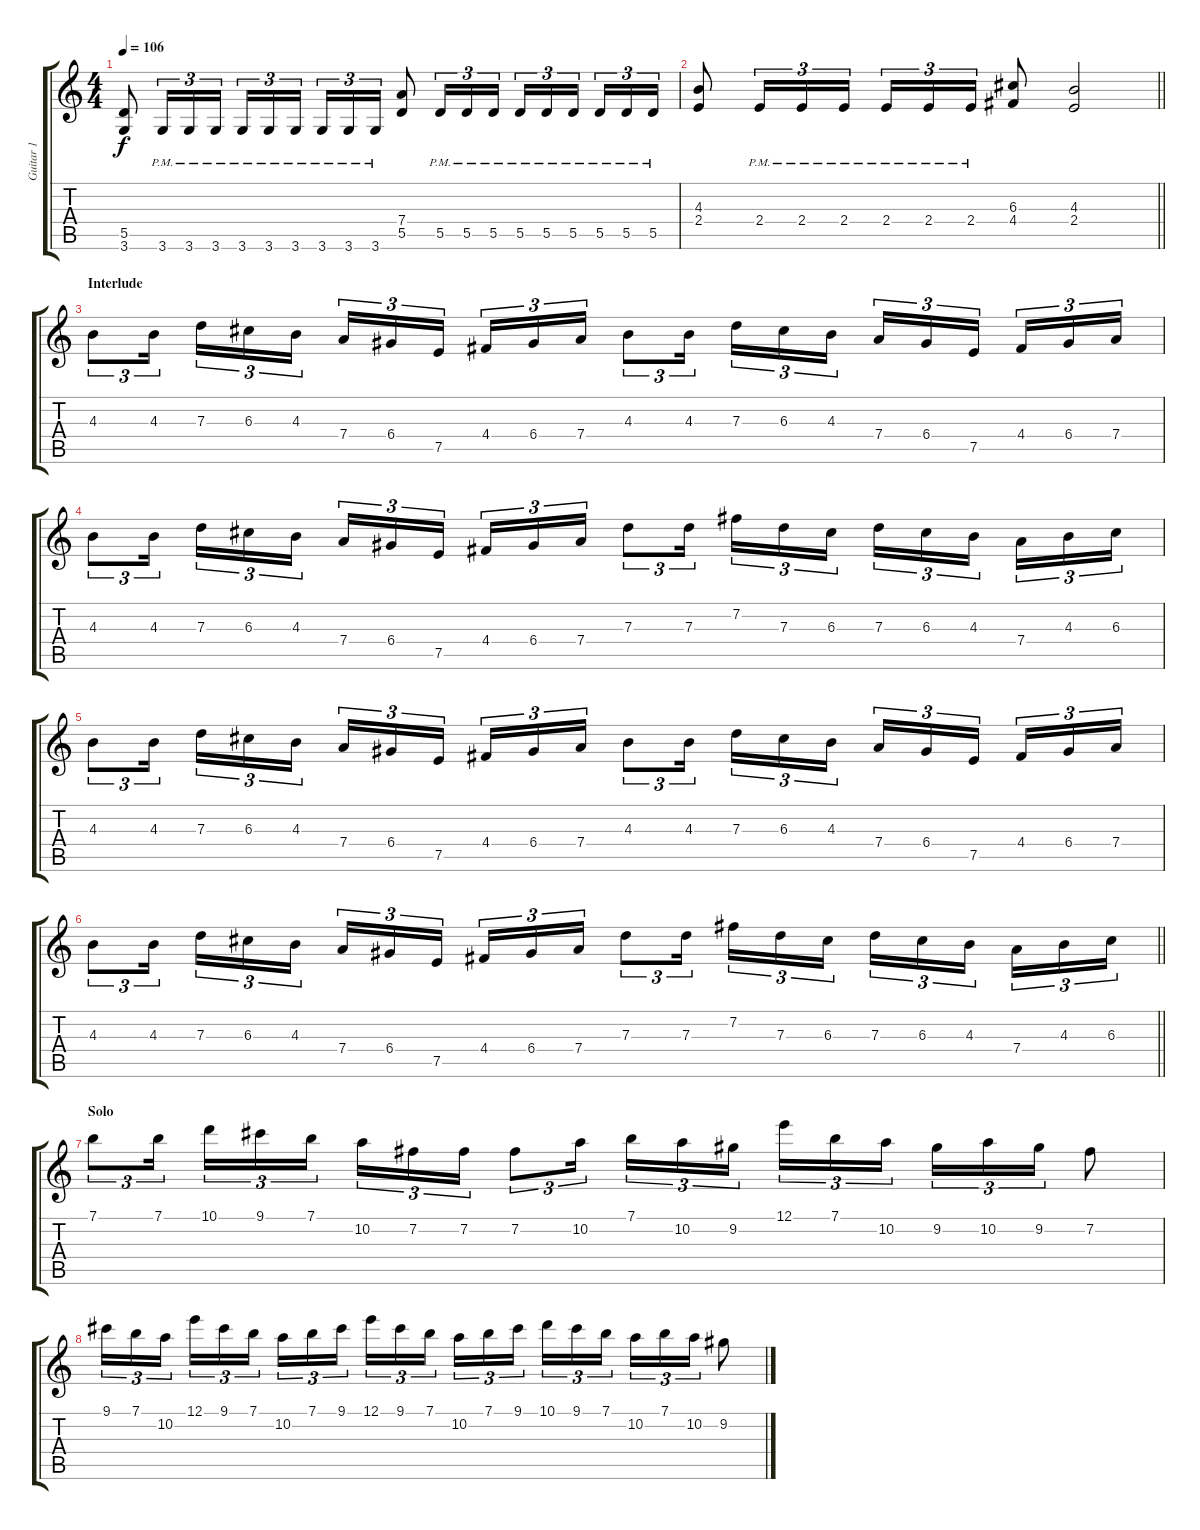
\track ("Guitar 1" "Guitar 1") {instrument distortionguitar}
\staff {score tabs}
\tuning (E4 B3 G3 D3 A2 E2) {hide}
\ts (4 4)
\tempo 106
\clef g2
\ks c
(5.5 3.6).8{dy f} 3.6{pm}.16{tu (3 2)} 3.6{pm}.16{tu (3 2)} 3.6{pm}.16{tu (3 2)} 3.6{pm}.16{tu (3 2)} 3.6{pm}.16{tu (3 2)} 3.6{pm}.16{tu (3 2)} 3.6{pm}.16{tu (3 2)} 3.6{pm}.16{tu (3 2)} 3.6{pm}.16{tu (3 2)} (7.4 5.5).8 5.5{pm}.16{tu (3 2)} 5.5{pm}.16{tu (3 2)} 5.5{pm}.16{tu (3 2)} 5.5{pm}.16{tu (3 2)} 5.5{pm}.16{tu (3 2)} 5.5{pm}.16{tu (3 2)} 5.5{pm}.16{tu (3 2)} 5.5{pm}.16{tu (3 2)} 5.5{pm}.16{tu (3 2)} |
\barLineRight lightlight
(4.3 2.4).8 2.4{pm}.16{tu (3 2)} 2.4{pm}.16{tu (3 2)} 2.4{pm}.16{tu (3 2)} 2.4{pm}.16{tu (3 2)} 2.4{pm}.16{tu (3 2)} 2.4{pm}.16{tu (3 2)} (6.3 4.4).8 (4.3 2.4).2 |
\section ("" "Interlude")
4.3.8{tu (3 2)} 4.3.16{tu (3 2)} 7.3.16{tu (3 2)} 6.3.16{tu (3 2)} 4.3.16{tu (3 2)} 7.4.16{tu (3 2)} 6.4.16{tu (3 2)} 7.5.16{tu (3 2)} 4.4.16{tu (3 2)} 6.4.16{tu (3 2)} 7.4.16{tu (3 2)} 4.3.8{tu (3 2)} 4.3.16{tu (3 2)} 7.3.16{tu (3 2)} 6.3.16{tu (3 2)} 4.3.16{tu (3 2)} 7.4.16{tu (3 2)} 6.4.16{tu (3 2)} 7.5.16{tu (3 2)} 4.4.16{tu (3 2)} 6.4.16{tu (3 2)} 7.4.16{tu (3 2)} |
4.3.8{tu (3 2)} 4.3.16{tu (3 2)} 7.3.16{tu (3 2)} 6.3.16{tu (3 2)} 4.3.16{tu (3 2)} 7.4.16{tu (3 2)} 6.4.16{tu (3 2)} 7.5.16{tu (3 2)} 4.4.16{tu (3 2)} 6.4.16{tu (3 2)} 7.4.16{tu (3 2)} 7.3.8{tu (3 2)} 7.3.16{tu (3 2)} 7.2.16{tu (3 2)} 7.3.16{tu (3 2)} 6.3.16{tu (3 2)} 7.3.16{tu (3 2)} 6.3.16{tu (3 2)} 4.3.16{tu (3 2)} 7.4.16{tu (3 2)} 4.3.16{tu (3 2)} 6.3.16{tu (3 2)} |
4.3.8{tu (3 2)} 4.3.16{tu (3 2)} 7.3.16{tu (3 2)} 6.3.16{tu (3 2)} 4.3.16{tu (3 2)} 7.4.16{tu (3 2)} 6.4.16{tu (3 2)} 7.5.16{tu (3 2)} 4.4.16{tu (3 2)} 6.4.16{tu (3 2)} 7.4.16{tu (3 2)} 4.3.8{tu (3 2)} 4.3.16{tu (3 2)} 7.3.16{tu (3 2)} 6.3.16{tu (3 2)} 4.3.16{tu (3 2)} 7.4.16{tu (3 2)} 6.4.16{tu (3 2)} 7.5.16{tu (3 2)} 4.4.16{tu (3 2)} 6.4.16{tu (3 2)} 7.4.16{tu (3 2)} |
\barLineRight lightlight
4.3.8{tu (3 2)} 4.3.16{tu (3 2)} 7.3.16{tu (3 2)} 6.3.16{tu (3 2)} 4.3.16{tu (3 2)} 7.4.16{tu (3 2)} 6.4.16{tu (3 2)} 7.5.16{tu (3 2)} 4.4.16{tu (3 2)} 6.4.16{tu (3 2)} 7.4.16{tu (3 2)} 7.3.8{tu (3 2)} 7.3.16{tu (3 2)} 7.2.16{tu (3 2)} 7.3.16{tu (3 2)} 6.3.16{tu (3 2)} 7.3.16{tu (3 2)} 6.3.16{tu (3 2)} 4.3.16{tu (3 2)} 7.4.16{tu (3 2)} 4.3.16{tu (3 2)} 6.3.16{tu (3 2)} |
\section ("" "Solo")
7.1.8{tu (3 2)} 7.1.16{tu (3 2)} 10.1.16{tu (3 2)} 9.1.16{tu (3 2)} 7.1.16{tu (3 2)} 10.2.16{tu (3 2)} 7.2.16{tu (3 2)} 7.2.16{tu (3 2)} 7.2.8{tu (3 2)} 10.2.16{tu (3 2)} 7.1.16{tu (3 2)} 10.2.16{tu (3 2)} 9.2.16{tu (3 2)} 12.1.16{tu (3 2)} 7.1.16{tu (3 2)} 10.2.16{tu (3 2)} 9.2.16{tu (3 2)} 10.2.16{tu (3 2)} 9.2.16{tu (3 2)} 7.2.8 |
9.1.16{tu (3 2)} 7.1.16{tu (3 2)} 10.2.16{tu (3 2)} 12.1.16{tu (3 2)} 9.1.16{tu (3 2)} 7.1.16{tu (3 2)} 10.2.16{tu (3 2)} 7.1.16{tu (3 2)} 9.1.16{tu (3 2)} 12.1.16{tu (3 2)} 9.1.16{tu (3 2)} 7.1.16{tu (3 2)} 10.2.16{tu (3 2)} 7.1.16{tu (3 2)} 9.1.16{tu (3 2)} 10.1.16{tu (3 2)} 9.1.16{tu (3 2)} 7.1.16{tu (3 2)} 10.2.16{tu (3 2)} 7.1.16{tu (3 2)} 10.2.16{tu (3 2)} 9.2.8
